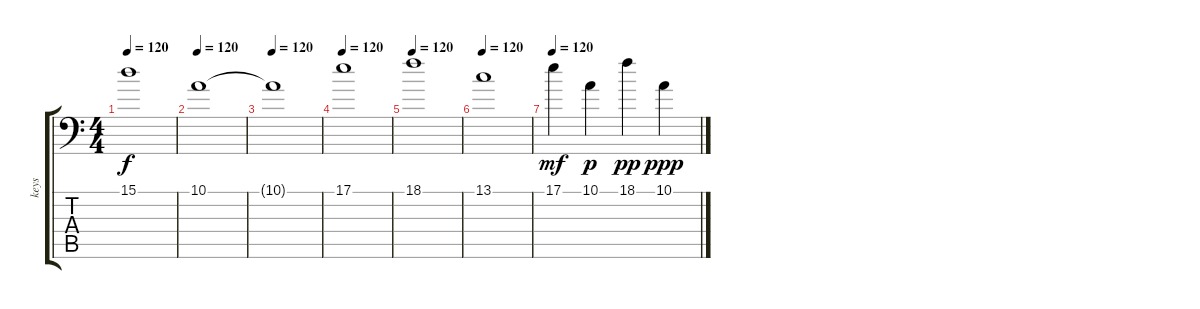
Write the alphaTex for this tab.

\track ("keys" "keys") {instrument blownbottle}
\staff {score tabs}
\tuning (B3 Gb3 D3 A2 E2 A1) {hide}
\ts (4 4)
\tempo 120
\clef f4
\ks c
15.1.1{dy f} |
\tempo 120
10.1.1 |
\tempo 120
10.1{t}.1 |
\tempo 120
17.1.1 |
\tempo 120
18.1.1 |
\tempo 120
13.1.1 |
\tempo 120
17.1.4{dy mf} 10.1.4{dy p} 18.1.4{dy pp} 10.1.4{dy ppp}
